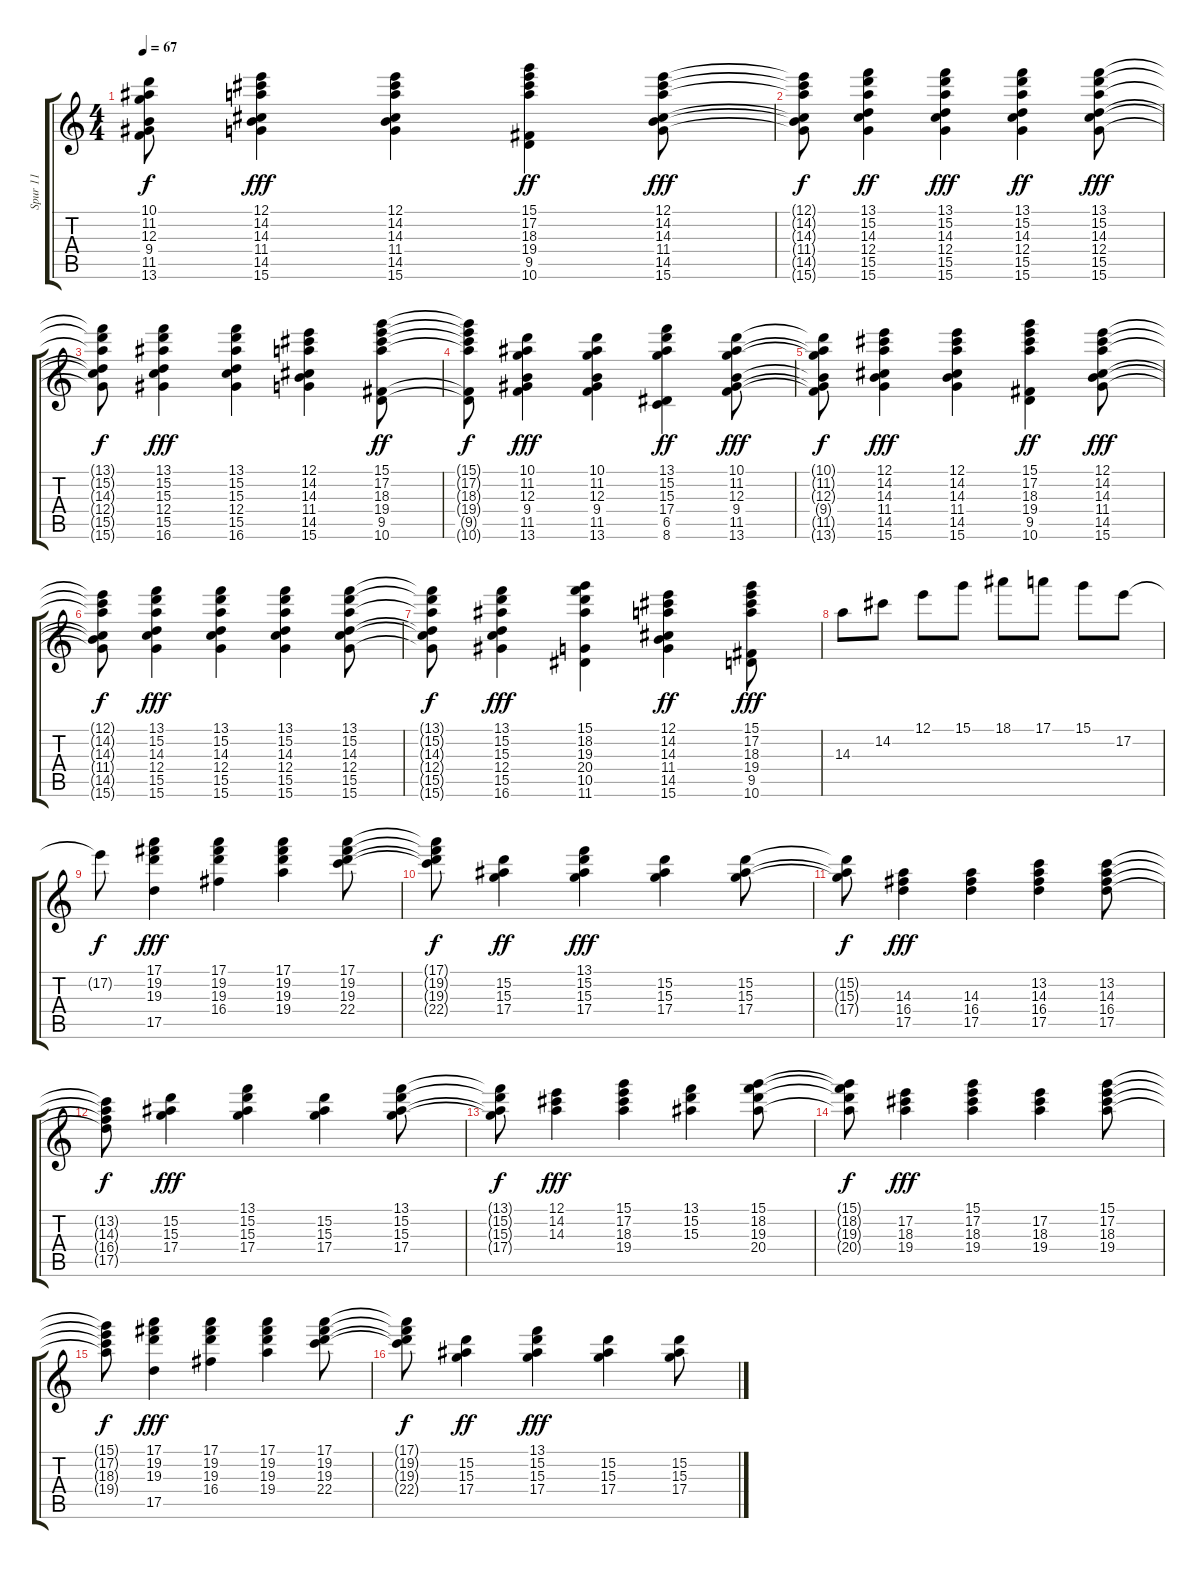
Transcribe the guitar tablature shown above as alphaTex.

\track ("Spur 11" "Spur 11") {instrument acousticguitarsteel}
\staff {score tabs}
\tuning (E4 B3 G3 D3 A2 E2) {hide}
\ts (4 4)
\tempo 67
\clef g2
\ks c
(10.1{t} 11.2{t} 12.3{t} 9.4{t} 11.5{t} 13.6{t}).8{dy f} (12.1 14.2 14.3 11.4 14.5 15.6).4{dy fff} (12.1 14.2 14.3 11.4 14.5 15.6).4 (15.1 17.2 18.3 19.4 9.5 10.6).4{dy ff} (12.1 14.2 14.3 11.4 14.5 15.6).8{dy fff} |
(12.1{t} 14.2{t} 14.3{t} 11.4{t} 14.5{t} 15.6{t}).8{dy f} (13.1 15.2 14.3 12.4 15.5 15.6).4{dy ff} (13.1 15.2 14.3 12.4 15.5 15.6).4{dy fff} (13.1 15.2 14.3 12.4 15.5 15.6).4{dy ff} (13.1 15.2 14.3 12.4 15.5 15.6).8{dy fff} |
(13.1{t} 15.2{t} 14.3{t} 12.4{t} 15.5{t} 15.6{t}).8{dy f} (13.1 15.2 15.3 12.4 15.5 16.6).4{dy fff} (13.1 15.2 15.3 12.4 15.5 16.6).4 (12.1 14.2 14.3 11.4 14.5 15.6).4 (15.1 17.2 18.3 19.4 9.5 10.6).8{dy ff} |
(15.1{t} 17.2{t} 18.3{t} 19.4{t} 9.5{t} 10.6{t}).8{dy f} (10.1 11.2 12.3 9.4 11.5 13.6).4{dy fff} (10.1 11.2 12.3 9.4 11.5 13.6).4 (13.1 15.2 15.3 17.4 6.5 8.6).4{dy ff} (10.1 11.2 12.3 9.4 11.5 13.6).8{dy fff} |
(10.1{t} 11.2{t} 12.3{t} 9.4{t} 11.5{t} 13.6{t}).8{dy f} (12.1 14.2 14.3 11.4 14.5 15.6).4{dy fff} (12.1 14.2 14.3 11.4 14.5 15.6).4 (15.1 17.2 18.3 19.4 9.5 10.6).4{dy ff} (12.1 14.2 14.3 11.4 14.5 15.6).8{dy fff} |
(12.1{t} 14.2{t} 14.3{t} 11.4{t} 14.5{t} 15.6{t}).8{dy f} (13.1 15.2 14.3 12.4 15.5 15.6).4{dy fff} (13.1 15.2 14.3 12.4 15.5 15.6).4 (13.1 15.2 14.3 12.4 15.5 15.6).4 (13.1 15.2 14.3 12.4 15.5 15.6).8 |
(13.1{t} 15.2{t} 14.3{t} 12.4{t} 15.5{t} 15.6{t}).8{dy f} (13.1 15.2 15.3 12.4 15.5 16.6).4{dy fff} (15.1 18.2 19.3 20.4 10.5 11.6).4 (12.1 14.2 14.3 11.4 14.5 15.6).4{dy ff} (15.1 17.2 18.3 19.4 9.5 10.6).8{dy fff} |
14.3.8 14.2.8 12.1.8 15.1.8 18.1.8 17.1.8 15.1.8 17.2.8 |
17.2{t}.8{dy f} (17.1 19.2 19.3 17.5).4{dy fff} (17.1 19.2 19.3 16.4).4 (17.1 19.2 19.3 19.4).4 (17.1 19.2 19.3 22.4).8 |
(17.1{t} 19.2{t} 19.3{t} 22.4{t}).8{dy f} (15.2 15.3 17.4).4{dy ff} (13.1 15.2 15.3 17.4).4{dy fff} (15.2 15.3 17.4).4 (15.2 15.3 17.4).8 |
(15.2{t} 15.3{t} 17.4{t}).8{dy f} (14.3 16.4 17.5).4{dy fff} (14.3 16.4 17.5).4 (13.2 14.3 16.4 17.5).4 (13.2 14.3 16.4 17.5).8 |
(13.2{t} 14.3{t} 16.4{t} 17.5{t}).8{dy f} (15.2 15.3 17.4).4{dy fff} (13.1 15.2 15.3 17.4).4 (15.2 15.3 17.4).4 (13.1 15.2 15.3 17.4).8 |
(13.1{t} 15.2{t} 15.3{t} 17.4{t}).8{dy f} (12.1 14.2 14.3).4{dy fff} (15.1 17.2 18.3 19.4).4 (13.1 15.2 15.3).4 (15.1 18.2 19.3 20.4).8 |
(15.1{t} 18.2{t} 19.3{t} 20.4{t}).8{dy f} (17.2 18.3 19.4).4{dy fff} (15.1 17.2 18.3 19.4).4 (17.2 18.3 19.4).4 (15.1 17.2 18.3 19.4).8 |
(15.1{t} 17.2{t} 18.3{t} 19.4{t}).8{dy f} (17.1 19.2 19.3 17.5).4{dy fff} (17.1 19.2 19.3 16.4).4 (17.1 19.2 19.3 19.4).4 (17.1 19.2 19.3 22.4).8 |
(17.1{t} 19.2{t} 19.3{t} 22.4{t}).8{dy f} (15.2 15.3 17.4).4{dy ff} (13.1 15.2 15.3 17.4).4{dy fff} (15.2 15.3 17.4).4 (15.2 15.3 17.4).8
